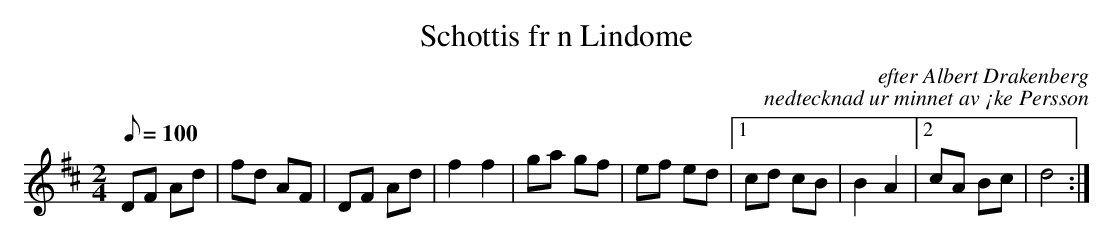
X:1
T:Schottis fr n Lindome
C:efter Albert Drakenberg
C:nedtecknad ur minnet av ¡ke Persson
M:2/4
L:1/8
K:D
Q:100
DF Ad | fd AF | DF Ad | f2 f2 | ga gf | ef ed |1 cd cB | B2 A2 |2 cA Bc | d4 :|
